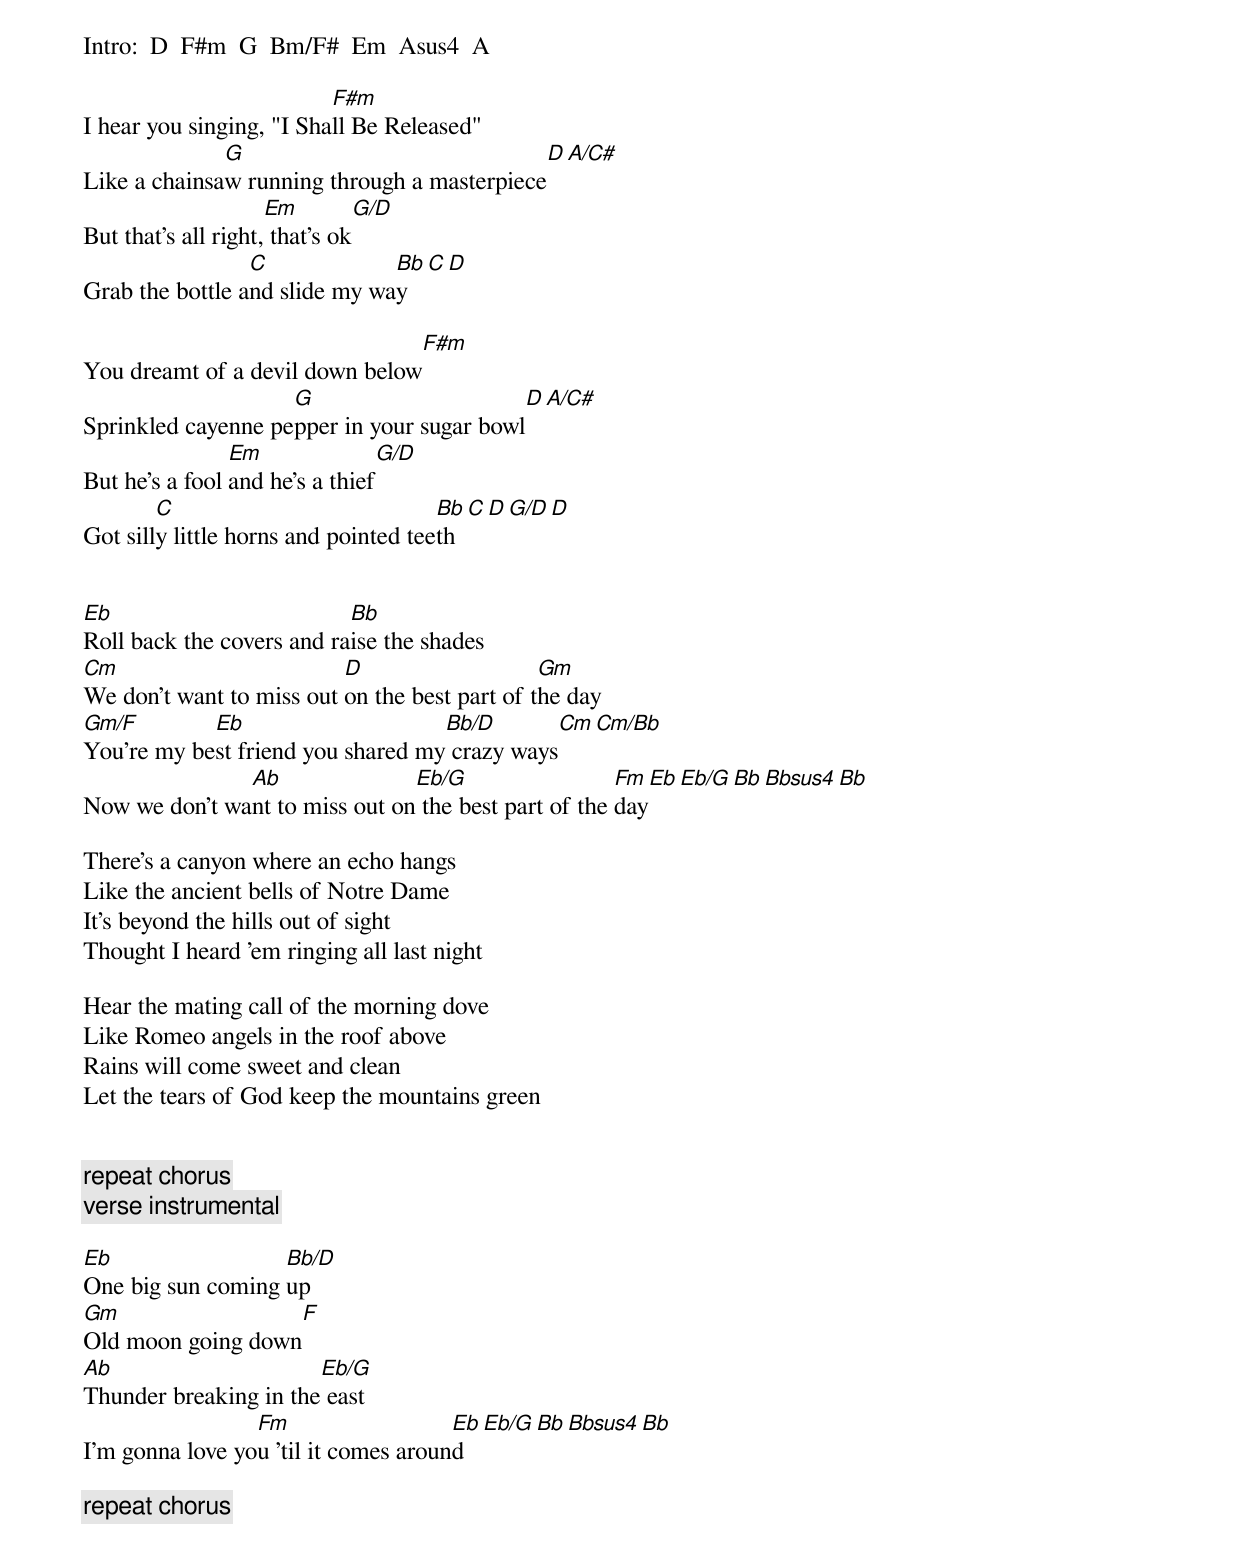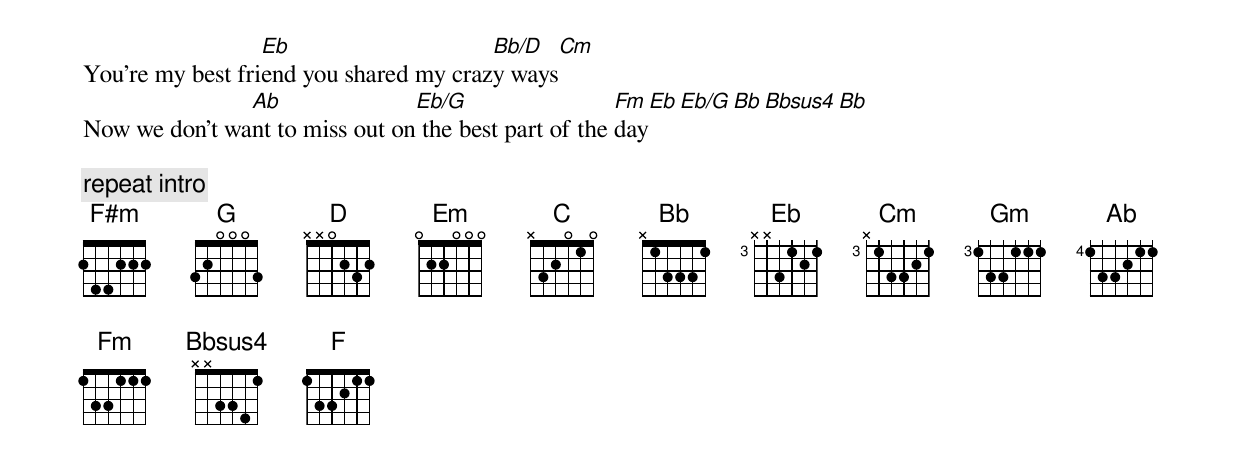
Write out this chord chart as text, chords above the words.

Intro:  D  F#m  G  Bm/F#  Em  Asus4  A

                          F#m
I hear you singing, "I Shall Be Released"
              G                                         D     A/C#
Like a chainsaw running through a masterpiece
                     Em                  G/D
But that's all right, that's ok
                 C             Bb    C    D
Grab the bottle and slide my way

                                     F#m
You dreamt of a devil down below
                    G                                  D     A/C#
Sprinkled cayenne pepper in your sugar bowl
                Em                            G/D
But he's a fool and he's a thief
        C                             Bb   C     D        G/D     D
Got silly little horns and pointed teeth


Eb                         Bb
Roll back the covers and raise the shades
Cm                        D                    Gm
We don't want to miss out on the best part of the day
Gm/F        Eb                     Bb/D                   Cm    Cm/Bb
You're my best friend you shared my crazy ways
               Ab               Eb/G                  Fm        Eb  Eb/G  Bb  Bbsus4  Bb
Now we don't want to miss out on the best part of the day

There's a canyon where an echo hangs
Like the ancient bells of Notre Dame
It's beyond the hills out of sight
Thought I heard 'em ringing all last night

Hear the mating call of the morning dove
Like Romeo angels in the roof above
Rains will come sweet and clean
Let the tears of God keep the mountains green


[repeat chorus]
[verse instrumental]

Eb                 Bb/D
One big sun coming up
Gm                       F
Old moon going down
Ab                     Eb/G
Thunder breaking in the east
                 Fm                   Eb   Eb/G  Bb   Bbsus4   Bb
I'm gonna love you 'til it comes around

[repeat chorus]

                  Eb                    Bb/D                    Cm
You're my best friend you shared my crazy ways
               Ab               Eb/G                  Fm        Eb  Eb/G  Bb  Bbsus4   Bb
Now we don't want to miss out on the best part of the day

[repeat intro]
